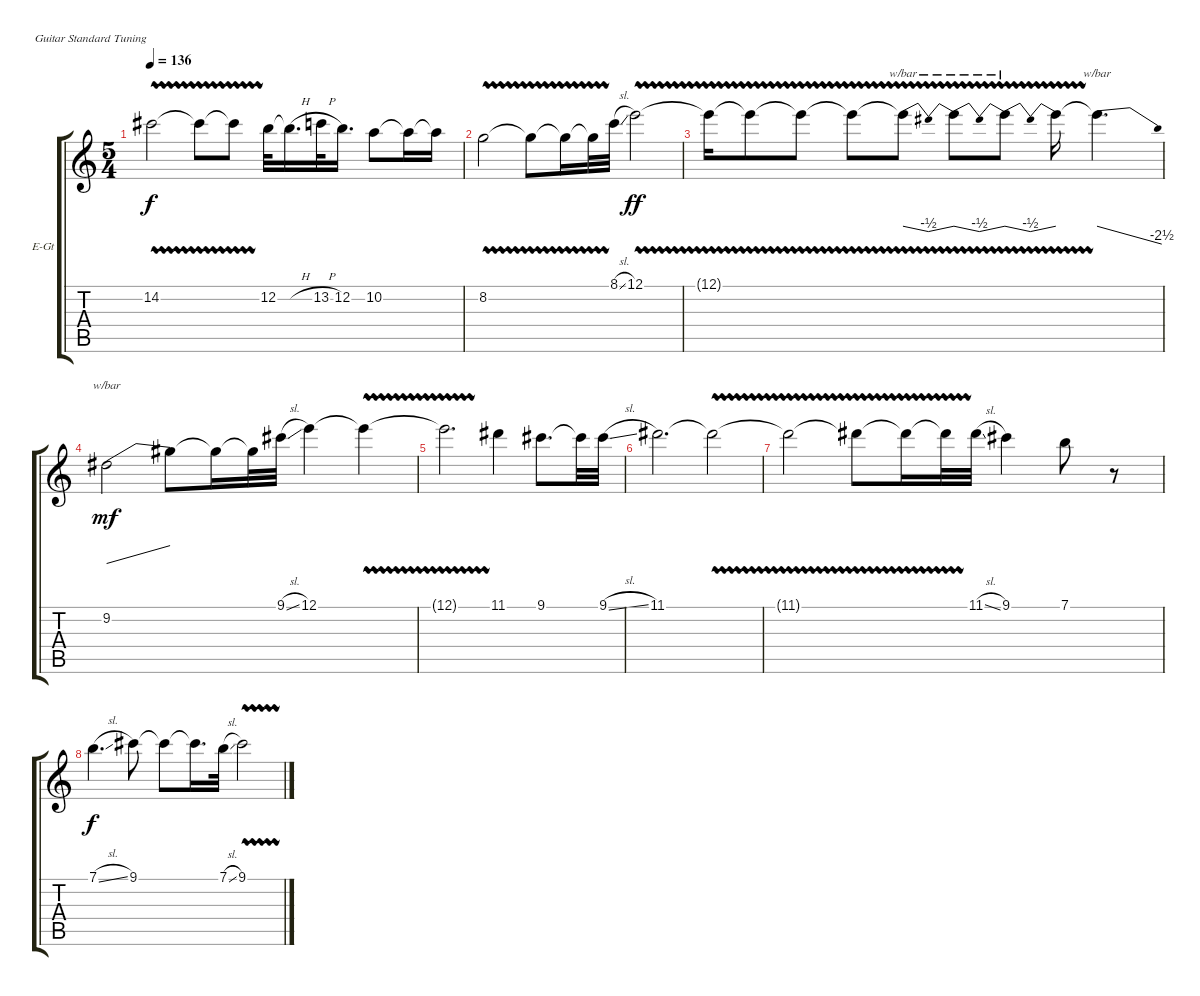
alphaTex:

\bracketExtendMode groupsimilarinstruments
\firstSystemTrackNameOrientation horizontal
\otherSystemsTrackNameOrientation horizontal
\track ("Lead w/chorus" "E-Gt") {instrument overdrivenguitar}
\staff {score tabs}
\tuning (E4 B3 G3 D3 A2 E2)
\ts (5 4)
\tempo 136
\clef g2
\ks c
14.2{vw t}.2{dy f} 14.2{vw t}.8 14.2{vw t}.8 12.2.32 12.2{h t}.16{d} 13.2{h}.32 12.2.16{d} 10.2.8 10.2{t}.16 10.2{t}.16 |
8.2{vw}.2 8.2{vw t}.8 8.2{vw t}.16 8.2{vw t}.32 8.1{sl}.32 12.1{vw}.2{dy ff} |
12.1{vw t}.16 12.1{vw t}.8 12.1{vw t}.8 12.1{vw t}.8 12.1{vw t}.8{tbe (dip default 0 0 9 -2 11.4 -2 16.2 0)} 12.1{vw t}.8{tbe (dip default 0 0 12 -2 15 -2 26.4 0)} 12.1{vw t}.8{tbe (dip default 0 0 10.2 -2 11.4 -2 22.8 0)} 12.1{t}.16 12.1{t}.4{d tbe (dive default 0 0 55.8 -10)} |
9.2.2{tbe (dive default 0 -10 12.6 0) dy mf} 9.2{t}.8 9.2{t}.16 9.2{t}.32 9.1{sl}.32 12.1.4 12.1{vw t}.4 |
12.1{vw t}.2{d} 11.1.4 9.1.8{d} 9.1{t}.32 9.1{sl}.32 |
11.1.2{d} 11.1{vw t}.2 |
11.1{vw t}.2 11.1{vw t}.8 11.1{vw t}.16 11.1{vw t}.32 11.1{sl}.32 9.1.4 7.1.8 r.8 |
7.1{sl}.4{d dy f} 9.1.8 9.1{t}.8 9.1{t}.16{d} 7.1{sl}.32 9.1{vw}.2
